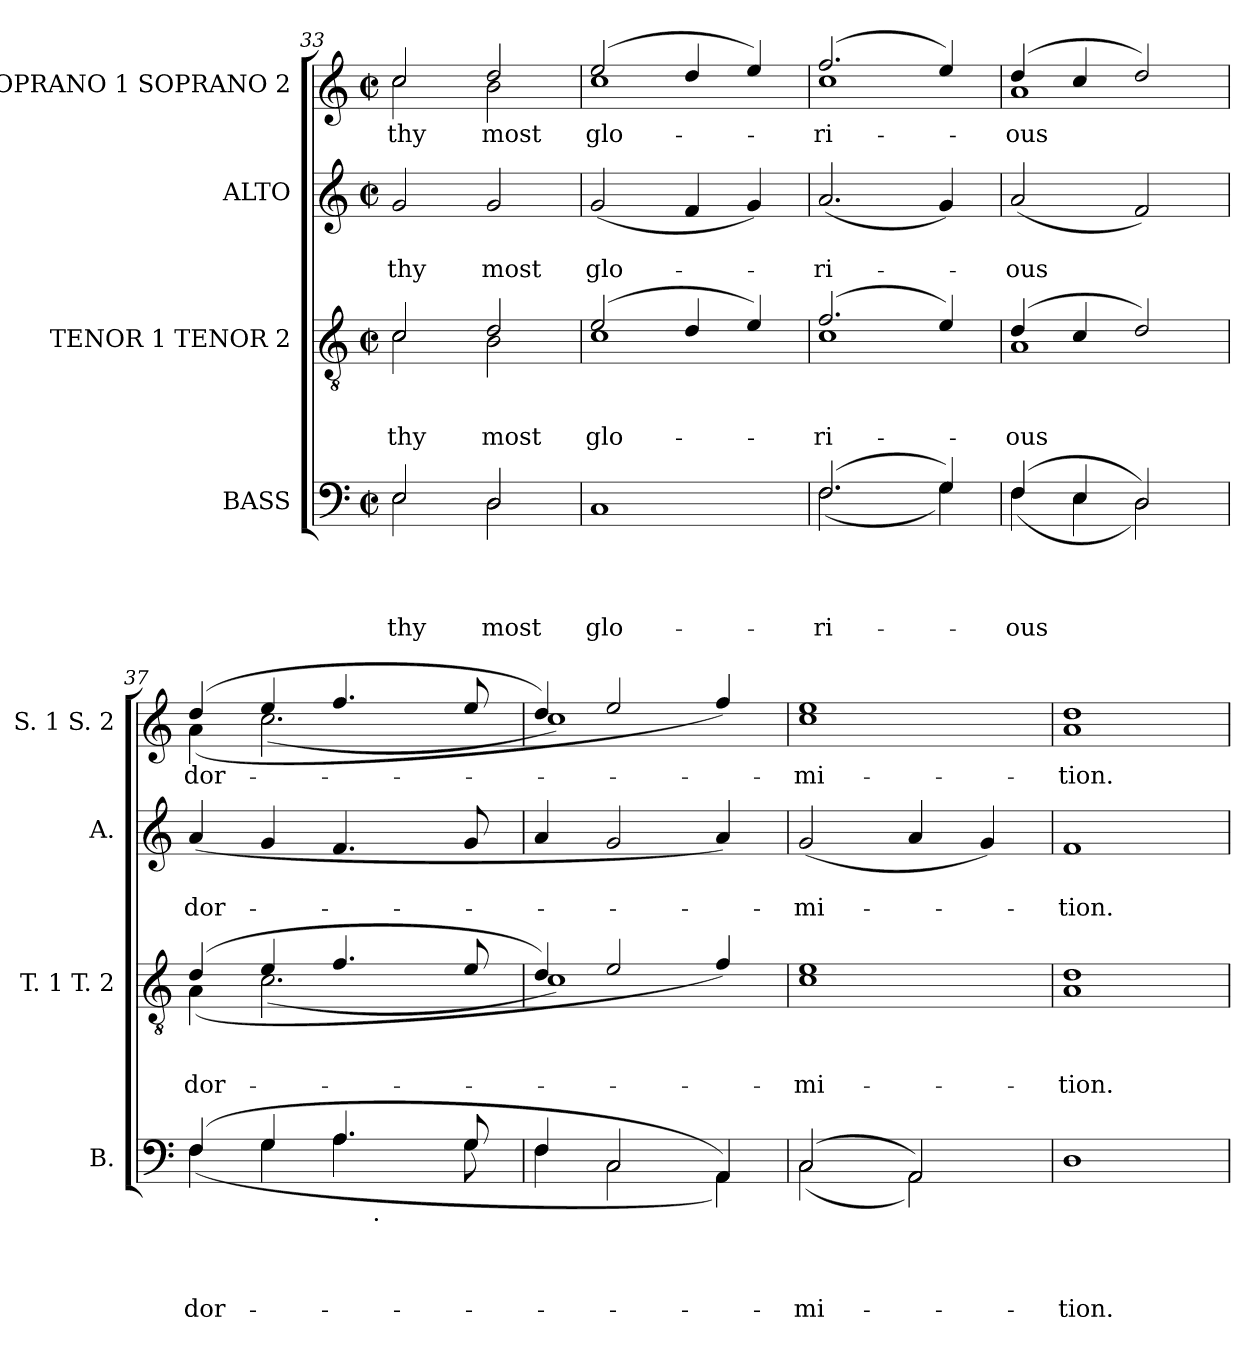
**kern	**text	**text	**text	**text	**kern	**text	**text	**text	**kern	**text	**text	**kern	**text
*part4	*part4	*part4	*part4	*part4	*part3	*part3	*part3	*part3	*part2	*part2	*part2	*part1	*part1
*staff4	*staff4	*staff4	*staff4	*staff4	*staff3	*staff3	*staff3	*staff3	*staff2	*staff2	*staff2	*staff1	*staff1
*I"BASS	*	*	*	*	*I"TENOR 1 TENOR 2	*	*	*	*I"ALTO	*	*	*I"SOPRANO 1 SOPRANO 2	*
*I'B.	*	*	*	*	*I'T. 1 T. 2	*	*	*	*I'A.	*	*	*I'S. 1 S. 2	*
*clefF4	*	*	*	*	*clefGv2	*	*	*	*clefG2	*	*	*clefG2	*
*k[]	*	*	*	*	*k[]	*	*	*	*k[]	*	*	*k[]	*
*C:	*	*	*	*	*C:	*	*	*	*C:	*	*	*C:	*
*M2/2	*	*	*	*	*M2/2	*	*	*	*M2/2	*	*	*M2/2	*
*met(c|)	*	*	*	*	*met(c|)	*	*	*	*met(c|)	*	*	*met(c|)	*
=33	=33	=33	=33	=33	=33	=33	=33	=33	=33	=33	=33	=33	=33
!	!	!	!	!LO:LY:b	!	!	!	!LO:LY:b	!	!	!LO:LY:b	!	!LO:LY:b
*^	*	*	*	*	*^	*	*	*	*	*	*	*^	*
2E/	2E\	.	.	.	thy	2c/	2c\	.	.	thy	2g/	.	thy	2cc/	2cc\	thy
!	!	!	!	!	!LO:LY:b	!	!	!	!	!LO:LY:b	!	!	!LO:LY:b	!	!	!LO:LY:b
2D/	2D\	.	.	.	most	2d/	2B\	.	.	most	2g/	.	most	2dd/	2b\	most
!!LO:LB:g=z	!!
=34	=34	=34	=34	=34	=34	=34	=34	=34	=34	=34	=34	=34	=34	=34	=34	=34
!	!	!	!	!	!LO:LY:b	!	!	!	!	!LO:LY:b	!	!	!LO:LY:b	!	!	!LO:LY:b
*v	*v	*	*	*	*	*	*	*	*	*	*	*	*	*	*	*
1C	.	.	.	glo-	(2e/	1c	.	.	glo-	(<2g/	.	glo-	(2ee/	1cc	glo-
.	.	.	.	.	4d/	.	.	.	.	4f/	.	.	4dd/	.	.
.	.	.	.	.	4e/)	.	.	.	.	4g/)	.	.	4ee/)	.	.
=35	=35	=35	=35	=35	=35	=35	=35	=35	=35	=35	=35	=35	=35	=35	=35
!	!	!	!	!LO:LY:b	!	!	!	!	!LO:LY:b	!	!	!LO:LY:b	!	!	!LO:LY:b
*^	*	*	*	*	*	*	*	*	*	*	*	*	*	*	*
(2.F/	(<2.F\	.	.	.	-ri-	(2.f/	1c	.	.	-ri-	(<2.a/	.	-ri-	(2.ff/	1cc	-ri-
4G/)	4G\)	.	.	.	.	4e/)	.	.	.	.	4g/)	.	.	4ee/)	.	.
=36	=36	=36	=36	=36	=36	=36	=36	=36	=36	=36	=36	=36	=36	=36	=36	=36
!	!	!	!	!	!LO:LY:b	!	!	!	!	!LO:LY:b	!	!	!LO:LY:b	!	!	!LO:LY:b
(4F/	(<4F\	.	.	.	-ous	(4d/	1A	.	.	-ous	(<2a/	.	-ous	(4dd/	1a	-ous
4E/	4E\	.	.	.	.	4c/	.	.	.	.	.	.	.	4cc/	.	.
2D/)	2D\)	.	.	.	.	2d/)	.	.	.	.	2f/)	.	.	2dd/)	.	.
=37	=37	=37	=37	=37	=37	=37	=37	=37	=37	=37	=37	=37	=37	=37	=37	=37
!	!	!	!	!	!LO:LY:b	!	!	!	!	!LO:LY:b	!	!	!LO:LY:b	!	!	!LO:LY:b
*	*^	*	*	*	*	*	*	*	*	*	*	*	*	*	*	*
(4F/	(<4F\	2ryy	.	.	.	dor-	(4d/	(<4A\	.	.	dor-	(<4a/	.	dor-	(4dd/	(<4a\	dor-
4G/	4G\	.	.	.	.	.	4e/	(<2.c\	.	.	.	4g/	.	.	4ee/	(<2.cc\	.
4.A/	4.A\	16.ryy	.	.	.	.	4.f/	.	.	.	.	4.f/	.	.	4.ff/	.	.
!	!	!LO:TX:b:t=.	!	!	!	!	!	!	!	!	!	!	!	!	!	!	!
.	.	4ryy	.	.	.	.	.	.	.	.	.	.	.	.	.	.	.
.	.	8ryy	.	.	.	.	.	.	.	.	.	.	.	.	.	.	.
8G/	8G\	.	.	.	.	.	8e/	.	.	.	.	8g/	.	.	8ee/	.	.
.	.	32ryy	.	.	.	.	.	.	.	.	.	.	.	.	.	.	.
*	*v	*v	*	*	*	*	*	*	*	*	*	*	*	*	*	*	*
=38	=38	=38	=38	=38	=38	=38	=38	=38	=38	=38	=38	=38	=38	=38	=38	=38
4F/	4F\	.	.	.	.	4d/)	1c)	.	.	.	4a/	.	.	4dd/)	1cc)	.
2C/	2C\	.	.	.	.	2e/	.	.	.	.	2g/	.	.	2ee/	.	.
4AA/)	4AA\)	.	.	.	.	4f/)	.	.	.	.	4a/)	.	.	4ff/)	.	.
*	*	*	*	*	*	*v	*v	*	*	*	*	*	*	*v	*v	*
=39	=39	=39	=39	=39	=39	=39	=39	=39	=39	=39	=39	=39	=39	=39
!	!	!	!	!	!LO:LY:b	!	!	!	!LO:LY:b	!	!	!LO:LY:b	!	!LO:LY:b
(2C/	(<2C\	.	.	.	-mi-	1c 1e	.	.	-mi-	(<2g/	.	-mi-	1cc 1ee	-mi-
2AA/)	2AA\)	.	.	.	.	.	.	.	.	4a/	.	.	.	.
.	.	.	.	.	.	.	.	.	.	4g/)	.	.	.	.
*v	*v	*	*	*	*	*	*	*	*	*	*	*	*	*
=40	=40	=40	=40	=40	=40	=40	=40	=40	=40	=40	=40	=40	=40
!	!	!	!	!LO:LY:b	!	!	!	!LO:LY:b	!	!	!LO:LY:b	!	!LO:LY:b
1D	.	.	.	-tion.	1A 1d	.	.	-tion.	1f	.	-tion.	1a 1dd	-tion.
=!	=!	=!	=!	=!	=!	=!	=!	=!	=!	=!	=!	=!	=!
*-	*-	*-	*-	*-	*-	*-	*-	*-	*-	*-	*-	*-	*-
